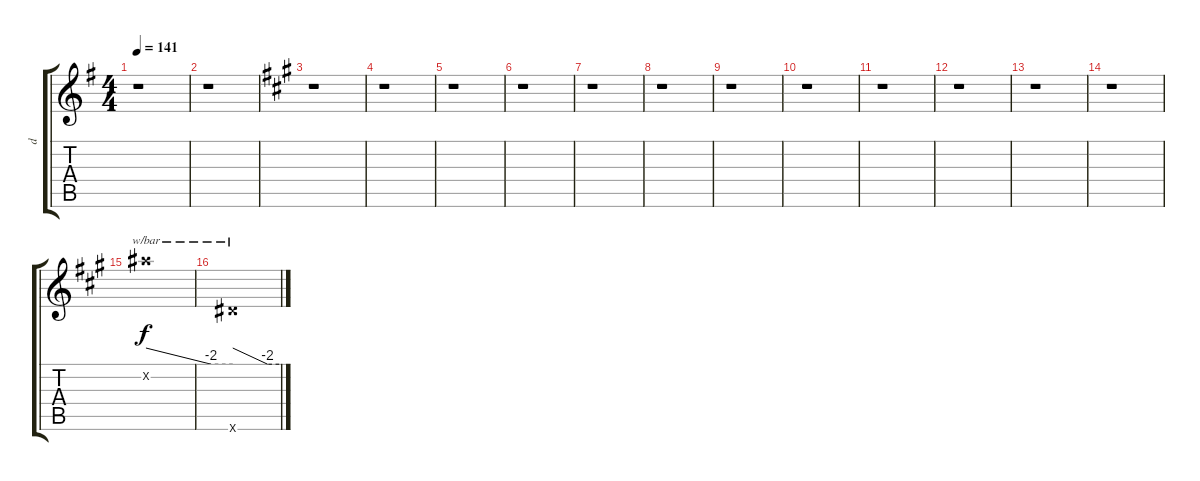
\track ("d" "d") {instrument distortionguitar}
\staff {score tabs}
\tuning (Eb4 Bb3 Gb3 Db3 Ab2 Eb2) {hide}
\ts (4 4)
\tempo 141
\clef g2
\ks g
r.1{dy f} |
r.1 |
\ks a
r.1 |
r.1 |
r.1 |
r.1 |
r.1 |
r.1 |
r.1 |
r.1 |
r.1 |
r.1 |
r.1 |
r.1 |
12.2{x}.1{tbe (custom default 0 0 45 -8 60 -8)} |
12.6{x}.1{tbe (custom default 0 0 45 -8 60 -8)}
